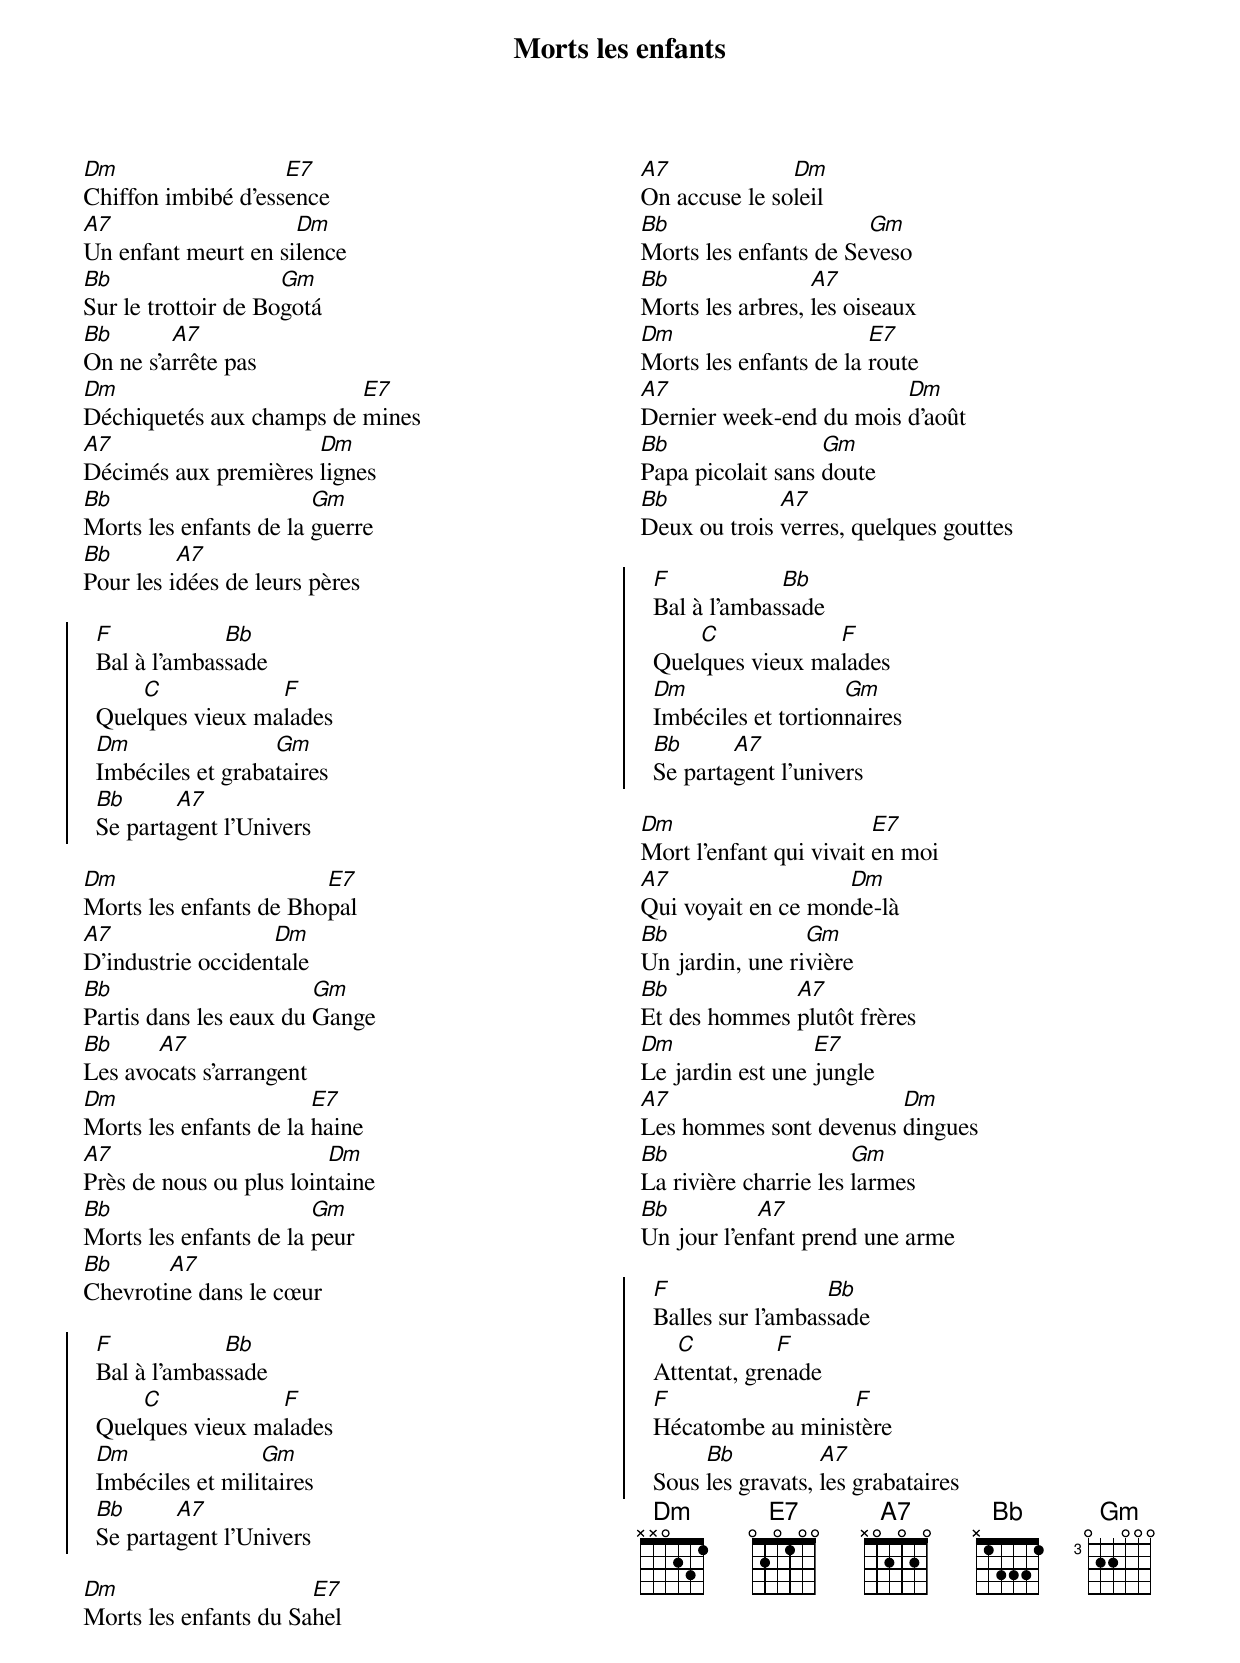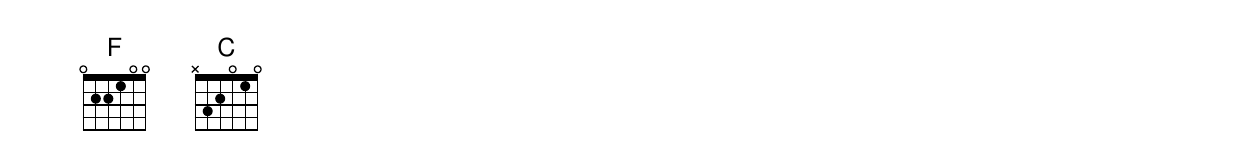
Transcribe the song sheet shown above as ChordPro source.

{title: Morts les enfants}
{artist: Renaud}
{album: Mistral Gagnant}
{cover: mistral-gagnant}
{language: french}
{columns: 2}
{define: Dm frets X X 0 2 3 1}
{define: E7 frets 0 2 0 1 0 0}
{define: A7 frets X 0 2 0 2 0}
{define: B& base-fret 1 frets X 0 2 2 2 0}
{define: Gm base-fret 3 frets 0 2 2 0 0 0}
{define: F base-fret 1 frets 0 2 2 1 0 0}
{define: C frets X 3 2 0 1 0}

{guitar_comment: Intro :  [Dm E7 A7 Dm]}
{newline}
[Dm]Chiffon imbibé d'ess[E7]ence
[A7]Un enfant meurt en si[Dm]lence
[Bb]Sur le trottoir de Bo[Gm]gotá
[Bb]On ne s'a[A7]rrête pas
[Dm]Déchiquetés aux champs de [E7]mines
[A7]Décimés aux premières [Dm]lignes
[Bb]Morts les enfants de la [Gm]guerre
[Bb]Pour les i[A7]dées de leurs pères

{start_of_chorus}
  [F]Bal à l'ambas[Bb]sade
  Quel[C]ques vieux ma[F]lades
  [Dm]Imbéciles et graba[Gm]taires
  [Bb]Se parta[A7]gent l'Univers
{end_of_chorus}

[Dm]Morts les enfants de Bho[E7]pal
[A7]D'industrie occiden[Dm]tale
[Bb]Partis dans les eaux du [Gm]Gange
[Bb]Les avo[A7]cats s'arrangent
[Dm]Morts les enfants de la [E7]haine
[A7]Près de nous ou plus loin[Dm]taine
[Bb]Morts les enfants de la [Gm]peur
[Bb]Chevroti[A7]ne dans le cœur

{start_of_chorus}
  [F]Bal à l'ambas[Bb]sade
  Quel[C]ques vieux ma[F]lades
  [Dm]Imbéciles et mili[Gm]taires
  [Bb]Se parta[A7]gent l'Univers
{end_of_chorus}

[Dm]Morts les enfants du Sa[E7]hel
[A7]On accuse le so[Dm]leil
[Bb]Morts les enfants de Se[Gm]veso
[Bb]Morts les arbres, [A7]les oiseaux
[Dm]Morts les enfants de la [E7]route
[A7]Dernier week-end du mois [Dm]d'août
[Bb]Papa picolait sans [Gm]doute
[Bb]Deux ou trois [A7]verres, quelques gouttes

{start_of_chorus}
  [F]Bal à l'ambas[Bb]sade
  Quel[C]ques vieux ma[F]lades
  [Dm]Imbéciles et tortion[Gm]naires
  [Bb]Se parta[A7]gent l'univers
{end_of_chorus}

[Dm]Mort l'enfant qui vivait [E7]en moi
[A7]Qui voyait en ce mon[Dm]de-là
[Bb]Un jardin, une ri[Gm]vière
[Bb]Et des hommes [A7]plutôt frères
[Dm]Le jardin est une [E7]jungle
[A7]Les hommes sont devenus [Dm]dingues
[Bb]La rivière charrie les [Gm]larmes
[Bb]Un jour l'en[A7]fant prend une arme

{start_of_chorus}
  [F]Balles sur l'ambas[Bb]sade
  At[C]tentat, gre[F]nade
  [F]Hécatombe au minis[F]tère
  Sous [Bb]les gravats, [A7]les grabataires
{end_of_chorus}
